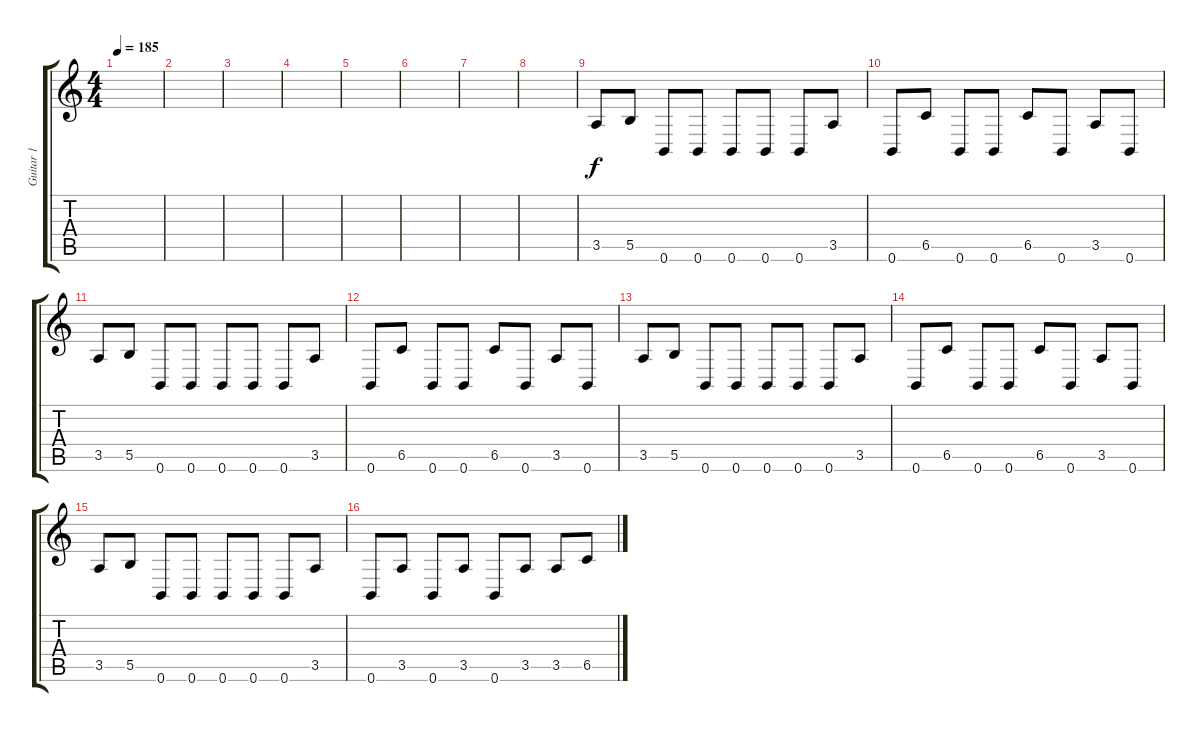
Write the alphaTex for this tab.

\track ("Guitar 1" "Guitar 1") {instrument distortionguitar}
\staff {score tabs}
\tuning (Db4 Ab3 E3 B2 Gb2 B1) {hide}
\ts (4 4)
\tempo 185
\clef g2
\ks c
|
|
|
|
|
|
|
|
3.5.8 5.5.8 0.6.8 0.6.8 0.6.8 0.6.8 0.6.8 3.5.8 |
0.6.8 6.5.8 0.6.8 0.6.8 6.5.8 0.6.8 3.5.8 0.6.8 |
3.5.8 5.5.8 0.6.8 0.6.8 0.6.8 0.6.8 0.6.8 3.5.8 |
0.6.8 6.5.8 0.6.8 0.6.8 6.5.8 0.6.8 3.5.8 0.6.8 |
3.5.8 5.5.8 0.6.8 0.6.8 0.6.8 0.6.8 0.6.8 3.5.8 |
0.6.8 6.5.8 0.6.8 0.6.8 6.5.8 0.6.8 3.5.8 0.6.8 |
3.5.8 5.5.8 0.6.8 0.6.8 0.6.8 0.6.8 0.6.8 3.5.8 |
0.6.8 3.5.8 0.6.8 3.5.8 0.6.8 3.5.8 3.5.8 6.5.8
